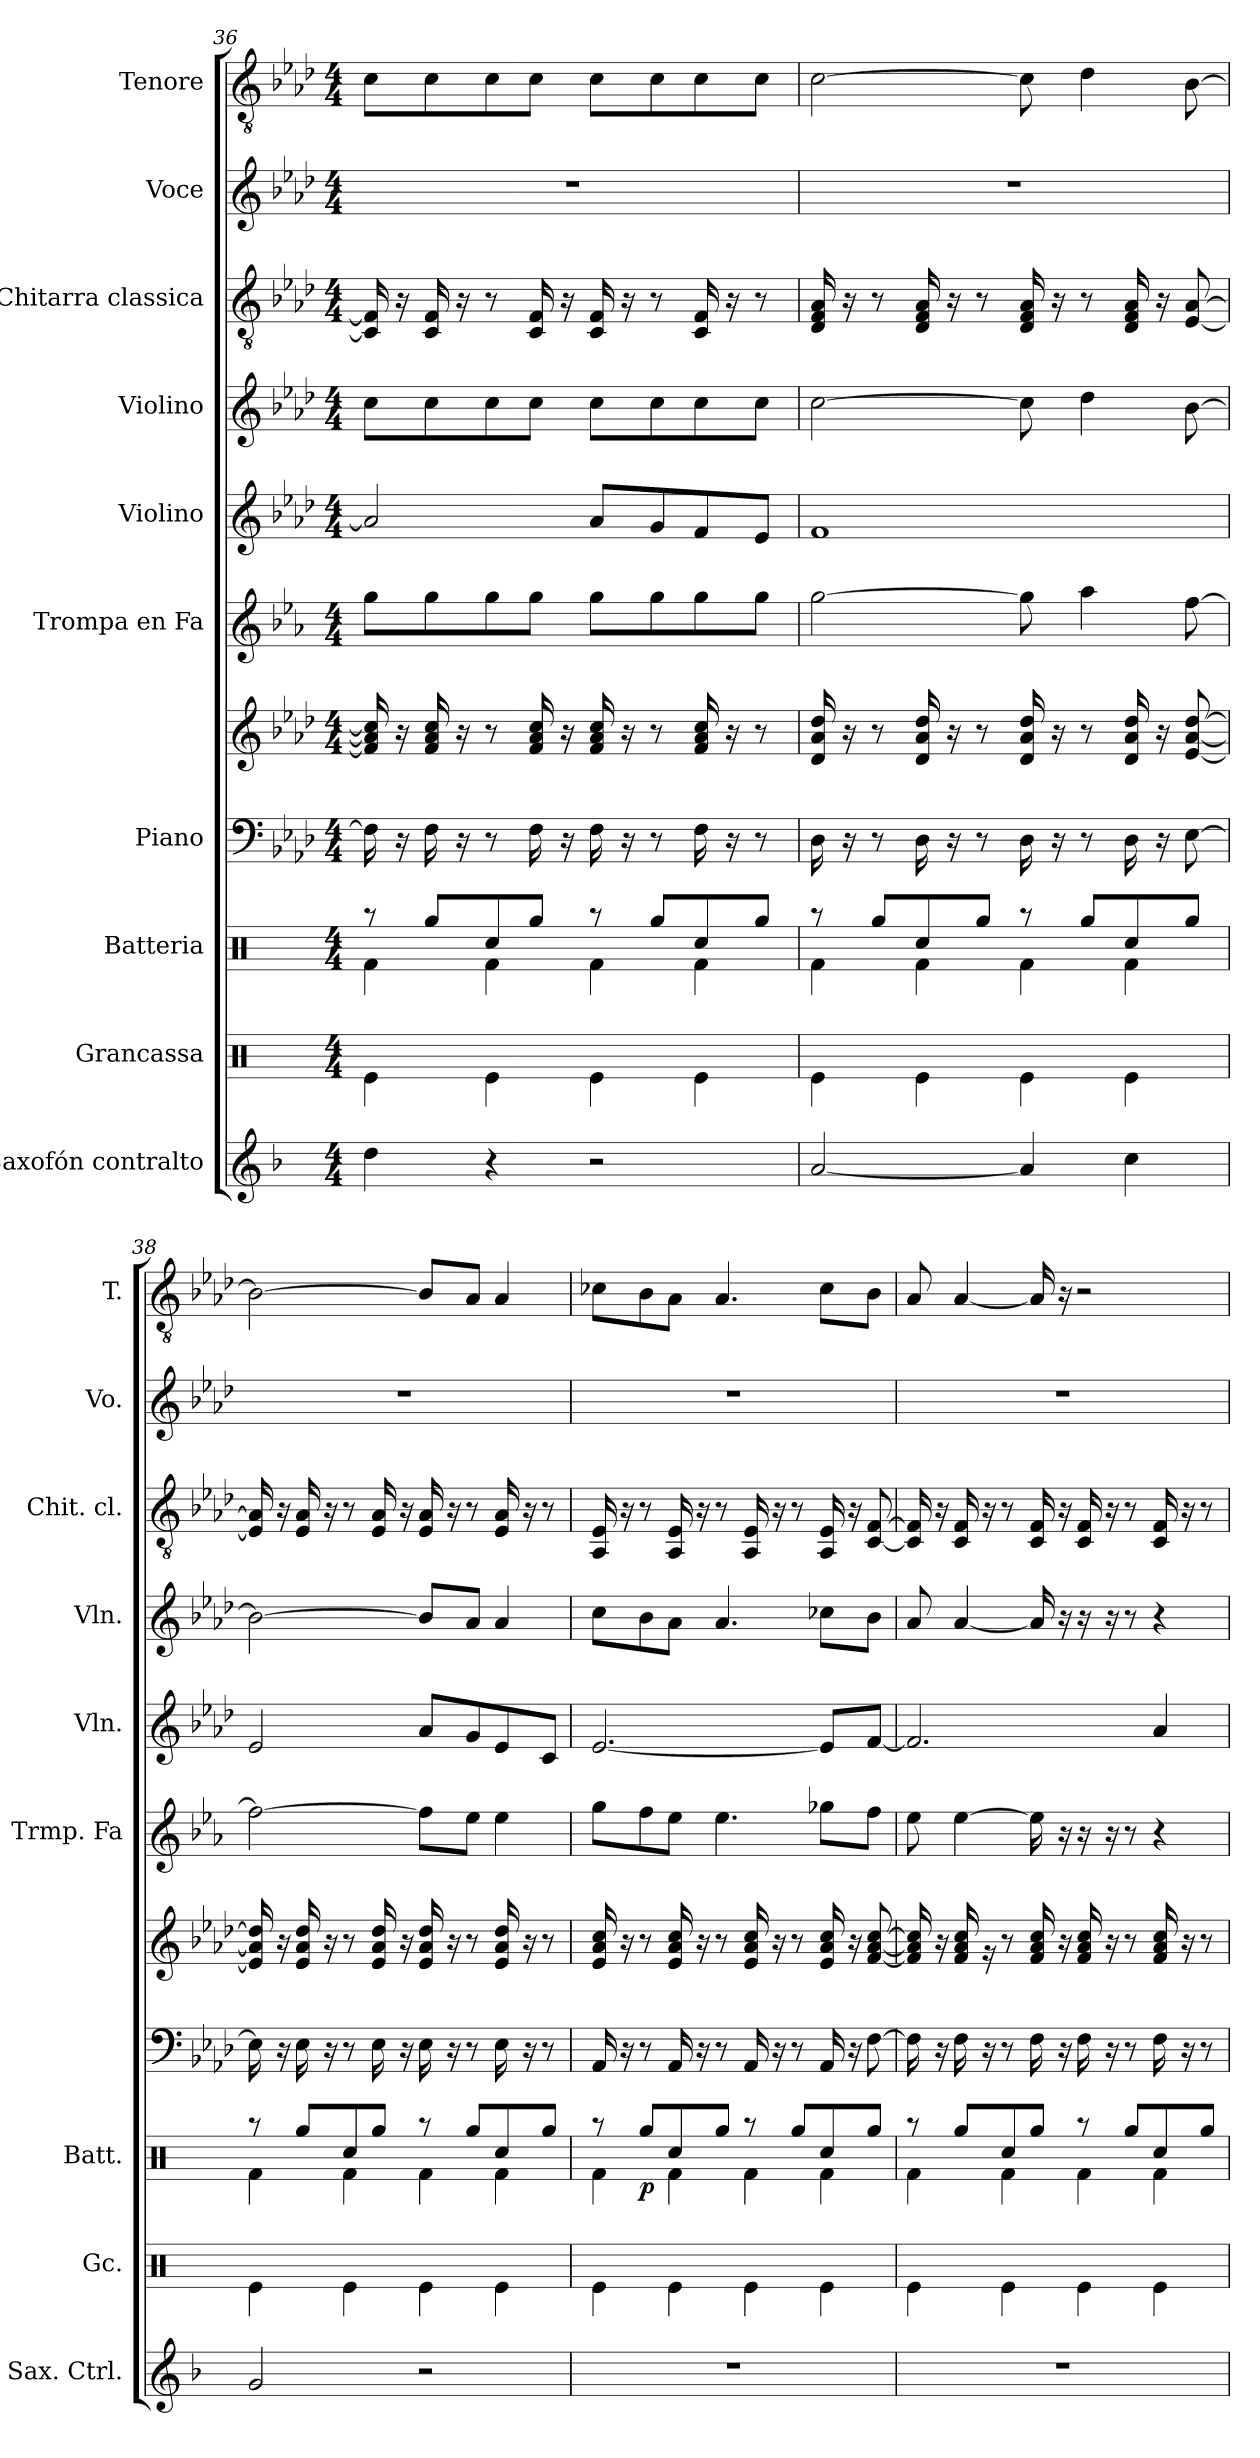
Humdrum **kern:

**kern	**kern	**kern	**dynam	**kern	**kern	**kern	**kern	**kern	**kern	**kern	**kern
*part10	*part9	*part8	*part8	*part7	*part7	*part6	*part5	*part4	*part3	*part2	*part1
*staff11	*staff10	*staff9	*staff9	*staff8	*staff7	*staff6	*staff5	*staff4	*staff3	*staff2	*staff1
*I"Saxofón contralto	*I"Grancassa	*I"Batteria	*	*I"Piano	*	*I"Trompa en Fa	*I"Violino	*I"Violino	*I"Chitarra classica	*I"Voce	*I"Tenore
*I'Sax. Ctrl.	*I'Gc.	*I'Batt.	*	*	*	*I'Trmp. Fa	*I'Vln.	*I'Vln.	*I'Chit. cl.	*I'Vo.	*I'T.
*clefG2	*clefX	*clefX	*	*clefF4	*clefG2	*clefG2	*clefG2	*clefG2	*clefGv2	*clefG2	*clefGv2
*ITrd5c9	*	*	*	*	*	*ITrd4c7	*	*	*	*	*
*k[b-e-a-d-]	*k[]	*k[]	*	*k[b-e-a-d-]	*k[b-e-a-d-]	*k[b-e-a-d-]	*k[b-e-a-d-]	*k[b-e-a-d-]	*k[b-e-a-d-]	*k[b-e-a-d-]	*k[b-e-a-d-]
*M4/4	*M4/4	*M4/4	*	*M4/4	*M4/4	*M4/4	*M4/4	*M4/4	*M4/4	*M4/4	*M4/4
=36	=36	=36	=36	=36	=36	=36	=36	=36	=36	=36	=36
*	*	*^	*	*	*	*	*	*	*	*	*
4f\	4Re\	8r	4Rf\	.	16F\]	16f/] 16a-/] 16cc/]	8cc\L	2a-/]	8cc\L	16C/] 16F/]	1r	8c\L
.	.	.	.	.	16r	16r	.	.	.	16r	.	.
.	.	8Rgg/L	.	.	16F\	16f/ 16a-/ 16cc/	8cc\	.	8cc\	16C/ 16F/	.	8c\
.	.	.	.	.	16r	16r	.	.	.	16r	.	.
4r	4Re\	8Rcc/	4Rf\	.	8r	8r	8cc\	.	8cc\	8r	.	8c\
.	.	8Rgg/J	.	.	16F\	16f/ 16a-/ 16cc/	8cc\J	.	8cc\J	16C/ 16F/	.	8c\J
.	.	.	.	.	16r	16r	.	.	.	16r	.	.
2r	4Re\	8r	4Rf\	.	16F\	16f/ 16a-/ 16cc/	8cc\L	8a-/L	8cc\L	16C/ 16F/	.	8c\L
.	.	.	.	.	16r	16r	.	.	.	16r	.	.
.	.	8Rgg/L	.	.	8r	8r	8cc\	8g/	8cc\	8r	.	8c\
.	4Re\	8Rcc/	4Rf\	.	16F\	16f/ 16a-/ 16cc/	8cc\	8f/	8cc\	16C/ 16F/	.	8c\
.	.	.	.	.	16r	16r	.	.	.	16r	.	.
.	.	8Rgg/J	.	.	8r	8r	8cc\J	8e-/J	8cc\J	8r	.	8c\J
!!LO:PB:g=z
=37	=37	=37	=37	=37	=37	=37	=37	=37	=37	=37	=37	=37
[2c/	4Re\	8r	4Rf\	.	16D-\	16d-/ 16a-/ 16dd-/	[2cc\	1f	[2cc\	16D-/ 16F/ 16A-/	1r	[2c\
.	.	.	.	.	16r	16r	.	.	.	16r	.	.
.	.	8Rgg/L	.	.	8r	8r	.	.	.	8r	.	.
.	4Re\	8Rcc/	4Rf\	.	16D-\	16d-/ 16a-/ 16dd-/	.	.	.	16D-/ 16F/ 16A-/	.	.
.	.	.	.	.	16r	16r	.	.	.	16r	.	.
.	.	8Rgg/J	.	.	8r	8r	.	.	.	8r	.	.
4c/]	4Re\	8r	4Rf\	.	16D-\	16d-/ 16a-/ 16dd-/	8cc\]	.	8cc\]	16D-/ 16F/ 16A-/	.	8c\]
.	.	.	.	.	16r	16r	.	.	.	16r	.	.
.	.	8Rgg/L	.	.	8r	8r	4dd-\	.	4dd-\	8r	.	4d-\
4e-\	4Re\	8Rcc/	4Rf\	.	16D-\	16d-/ 16a-/ 16dd-/	.	.	.	16D-/ 16F/ 16A-/	.	.
.	.	.	.	.	16r	16r	.	.	.	16r	.	.
.	.	8Rgg/J	.	.	[8E-\	[8e-/ [8a-/ [8dd-/	[8b-\	.	[8b-\	[8E-/ [8A-/	.	[8B-\
=38	=38	=38	=38	=38	=38	=38	=38	=38	=38	=38	=38	=38
2B-/	4Re\	8r	4Rf\	.	16E-\]	16e-/] 16a-/] 16dd-/]	2b-\_	2e-/	2b-\_	16E-/] 16A-/]	1r	2B-\_
.	.	.	.	.	16r	16r	.	.	.	16r	.	.
.	.	8Rgg/L	.	.	16E-\	16e-/ 16a-/ 16dd-/	.	.	.	16E-/ 16A-/	.	.
.	.	.	.	.	16r	16r	.	.	.	16r	.	.
.	4Re\	8Rcc/	4Rf\	.	8r	8r	.	.	.	8r	.	.
.	.	8Rgg/J	.	.	16E-\	16e-/ 16a-/ 16dd-/	.	.	.	16E-/ 16A-/	.	.
.	.	.	.	.	16r	16r	.	.	.	16r	.	.
2r	4Re\	8r	4Rf\	.	16E-\	16e-/ 16a-/ 16dd-/	8b-\L]	8a-/L	8b-/L]	16E-/ 16A-/	.	8B-/L]
.	.	.	.	.	16r	16r	.	.	.	16r	.	.
.	.	8Rgg/L	.	.	8r	8r	8a-\J	8g/	8a-/J	8r	.	8A-/J
.	4Re\	8Rcc/	4Rf\	.	16E-\	16e-/ 16a-/ 16dd-/	4a-\	8e-/	4a-/	16E-/ 16A-/	.	4A-/
.	.	.	.	.	16r	16r	.	.	.	16r	.	.
.	.	8Rgg/J	.	.	8r	8r	.	8c/J	.	8r	.	.
!!LO:PB:g=z
=39	=39	=39	=39	=39	=39	=39	=39	=39	=39	=39	=39	=39
1r	4Re\	8r	4Rf\	.	16AA-/	16e-/ 16a-/ 16cc/	8cc\L	[2.e-/	8cc\L	16AA-/ 16E-/	1r	8c-X\L
.	.	.	.	.	16r	16r	.	.	.	16r	.	.
!	!	!	!	!LO:DY:b	!	!	!	!	!	!	!	!
.	.	8Rgg/L	.	p	8r	8r	8b-\	.	8b-\	8r	.	8B-\
.	4Re\	8Rcc/	4Rf\	.	16AA-/	16e-/ 16a-/ 16cc/	8a-\J	.	8a-\J	16AA-/ 16E-/	.	8A-\J
.	.	.	.	.	16r	16r	.	.	.	16r	.	.
.	.	8Rgg/J	.	.	8r	8r	4.a-\	.	4.a-/	8r	.	4.A-/
.	4Re\	8r	4Rf\	.	16AA-/	16e-/ 16a-/ 16cc/	.	.	.	16AA-/ 16E-/	.	.
.	.	.	.	.	16r	16r	.	.	.	16r	.	.
.	.	8Rgg/L	.	.	8r	8r	.	.	.	8r	.	.
.	4Re\	8Rcc/	4Rf\	.	16AA-/	16e-/ 16a-/ 16cc/	8cc-X\L	8e-/L]	8cc-X\L	16AA-/ 16E-/	.	8c-\L
.	.	.	.	.	16r	16r	.	.	.	16r	.	.
.	.	8Rgg/J	.	.	[8F\	[8f/ [8a-/ [8cc/	8b-\J	[8f/J	8b-\J	[8C/ [8F/	.	8B-\J
=40	=40	=40	=40	=40	=40	=40	=40	=40	=40	=40	=40	=40
1r	4Re\	8r	4Rf\	.	16F\]	16f/] 16a-/] 16cc/]	8a-\	2.f/]	8a-/	16C/] 16F/]	1r	8A-/
.	.	.	.	.	16r	16r	.	.	.	16r	.	.
.	.	8Rgg/L	.	.	16F\	16f/ 16a-/ 16cc/	[4a-\	.	[4a-/	16C/ 16F/	.	[4A-/
.	.	.	.	.	16r	16rg	.	.	.	16r	.	.
.	4Re\	8Rcc/	4Rf\	.	8r	8r	.	.	.	8r	.	.
.	.	8Rgg/J	.	.	16F\	16f/ 16a-/ 16cc/	16a-\]	.	16a-/]	16C/ 16F/	.	16A-/]
.	.	.	.	.	16r	16r	16r	.	16r	16r	.	16r
.	4Re\	8r	4Rf\	.	16F\	16f/ 16a-/ 16cc/	16r	.	16r	16C/ 16F/	.	2r
.	.	.	.	.	16r	16r	16r	.	16r	16r	.	.
.	.	8Rgg/L	.	.	8r	8r	8r	.	8r	8r	.	.
.	4Re\	8Rcc/	4Rf\	.	16F\	16f/ 16a-/ 16cc/	4r	4a-/	4r	16C/ 16F/	.	.
.	.	.	.	.	16r	16r	.	.	.	16r	.	.
.	.	8Rgg/J	.	.	8r	8r	.	.	.	8r	.	.
*	*	*v	*v	*	*	*	*	*	*	*	*	*
=	=	=	=	=	=	=	=	=	=	=	=
*-	*-	*-	*-	*-	*-	*-	*-	*-	*-	*-	*-
